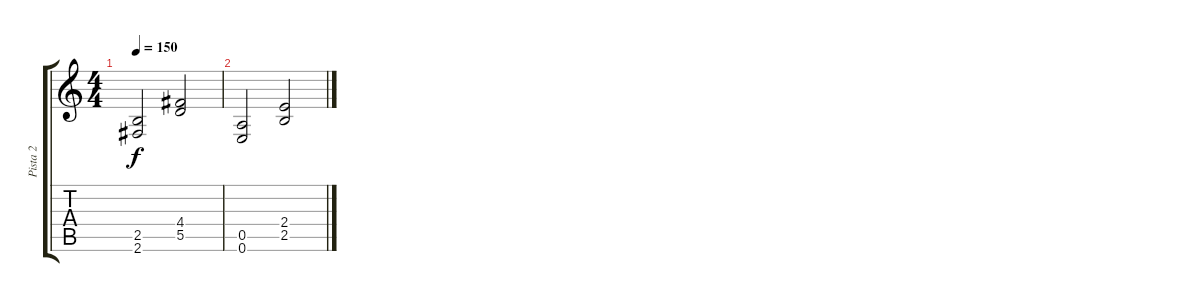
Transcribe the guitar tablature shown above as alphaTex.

\track ("Pista 2" "Pista 2") {instrument contrabass}
\staff {score tabs}
\tuning (E4 B3 G3 D3 A2 E2) {hide}
\ts (4 4)
\tempo 150
\clef g2
\ks c
(2.5 2.6).2{dy f} (4.4 5.5).2 |
(0.5 0.6).2 (2.4 2.5).2
